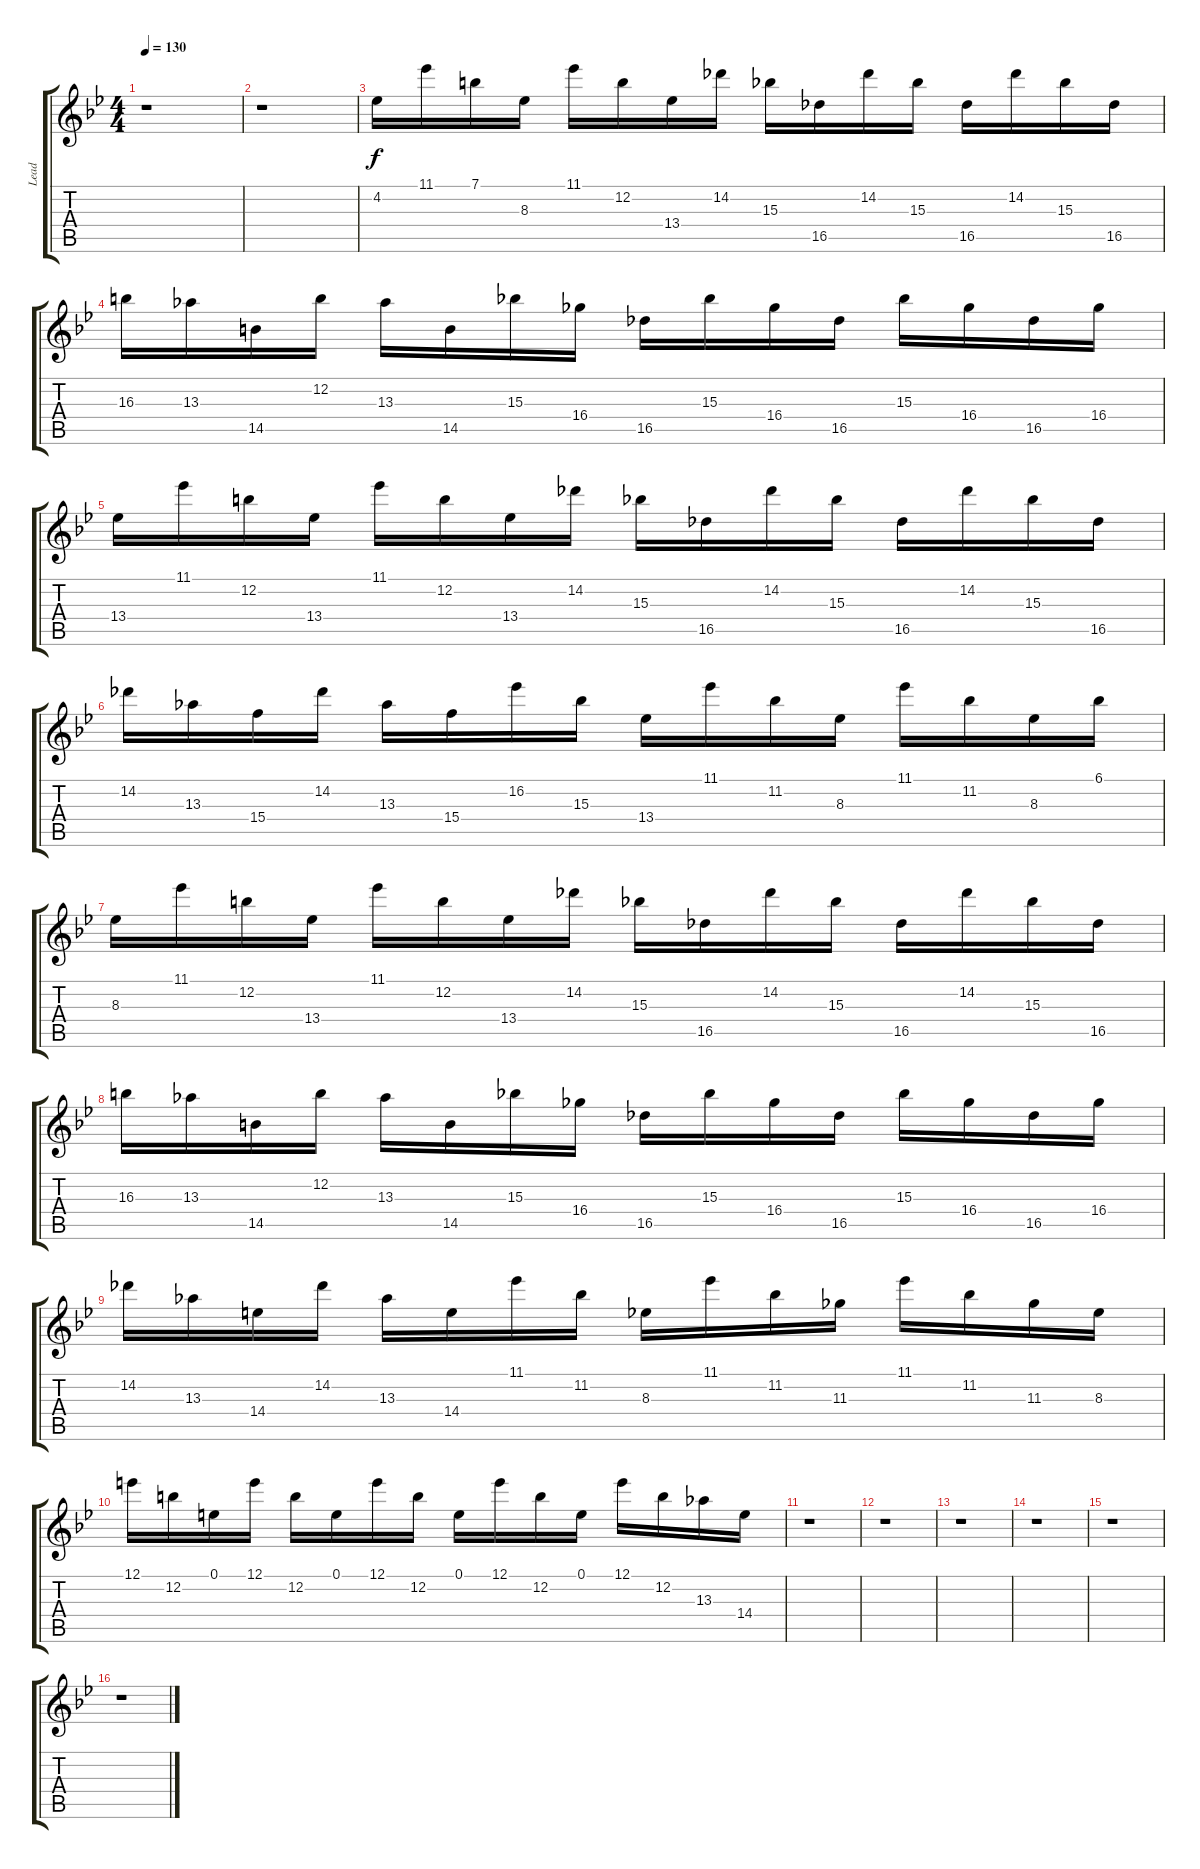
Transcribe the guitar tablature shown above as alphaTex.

\track ("Lead" "Lead") {instrument synthbass2}
\staff {score tabs}
\tuning (E4 B3 G3 D3 A2 E2) {hide}
\ts (4 4)
\tempo 130
\clef g2
\ks gminor
r.1{dy f} |
r.1 |
4.2.16 11.1.16 7.1.16 8.3.16 11.1.16 12.2.16 13.4.16 14.2.16 15.3.16 16.5.16 14.2.16 15.3.16 16.5.16 14.2.16 15.3.16 16.5.16 |
16.3.16 13.3.16 14.5.16 12.2.16 13.3.16 14.5.16 15.3.16 16.4.16 16.5.16 15.3.16 16.4.16 16.5.16 15.3.16 16.4.16 16.5.16 16.4.16 |
13.4.16 11.1.16 12.2.16 13.4.16 11.1.16 12.2.16 13.4.16 14.2.16 15.3.16 16.5.16 14.2.16 15.3.16 16.5.16 14.2.16 15.3.16 16.5.16 |
14.2.16 13.3.16 15.4.16 14.2.16 13.3.16 15.4.16 16.2.16 15.3.16 13.4.16 11.1.16 11.2.16 8.3.16 11.1.16 11.2.16 8.3.16 6.1.16 |
8.3.16 11.1.16 12.2.16 13.4.16 11.1.16 12.2.16 13.4.16 14.2.16 15.3.16 16.5.16 14.2.16 15.3.16 16.5.16 14.2.16 15.3.16 16.5.16 |
16.3.16 13.3.16 14.5.16 12.2.16 13.3.16 14.5.16 15.3.16 16.4.16 16.5.16 15.3.16 16.4.16 16.5.16 15.3.16 16.4.16 16.5.16 16.4.16 |
14.2.16 13.3.16 14.4.16 14.2.16 13.3.16 14.4.16 11.1.16 11.2.16 8.3.16 11.1.16 11.2.16 11.3.16 11.1.16 11.2.16 11.3.16 8.3.16 |
12.1.16 12.2.16 0.1.16 12.1.16 12.2.16 0.1.16 12.1.16 12.2.16 0.1.16 12.1.16 12.2.16 0.1.16 12.1.16 12.2.16 13.3.16 14.4.16 |
r.1 |
r.1 |
r.1 |
r.1 |
r.1 |
r.1
